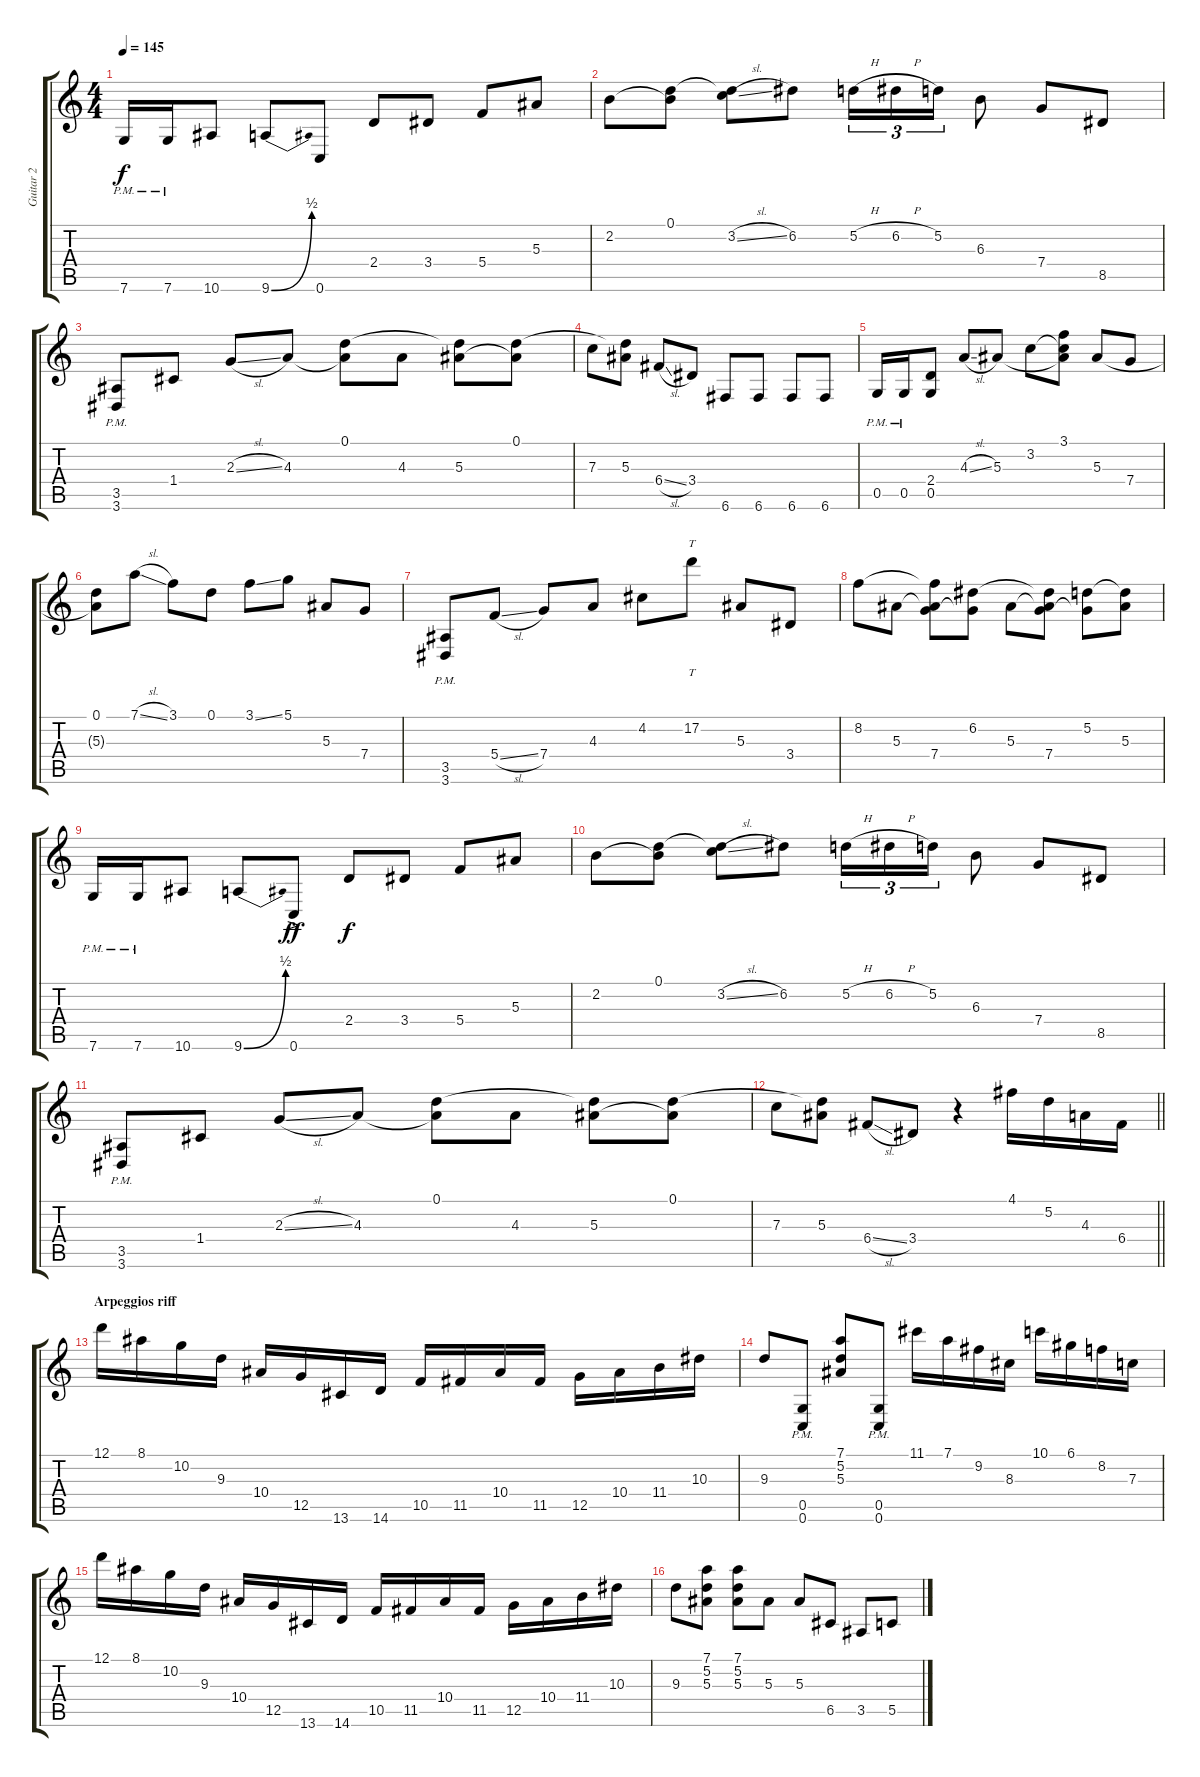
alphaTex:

\track ("Guitar 2" "Guitar 2") {instrument distortionguitar}
\staff {score tabs}
\tuning (D4 A3 F3 C3 G2 C2) {hide}
\ts (4 4)
\tempo 145
\clef g2
\ks c
7.6{pm}.16{dy f} 7.6{pm}.16 10.6.8 9.6{be (bend 0 0 60 2)}.8 0.6.8 2.4.8 3.4.8 5.4.8 5.3.8 |
2.2.8 (0.1 2.2{t}).8 (0.1{t} 3.2{sl}).8 6.2.8 5.2{h}.16{tu (3 2)} 6.2{h}.16{tu (3 2)} 5.2.16{tu (3 2)} 6.3.8 7.4.8 8.5.8 |
(3.5{pm} 3.6{pm}).8 1.4.8 2.3{sl}.8 4.3.8 (0.1 4.3{t}).8 4.3.8 (0.1{t} 5.3).8 (0.1 5.3{t}).8 |
7.3.8 (0.1{t} 5.3).8 6.4{sl}.8 3.4.8 6.6.8 6.6.8 6.6.8 6.6.8 |
0.5{pm}.16 0.5{pm}.16 (2.4 0.5).8 4.3{sl}.8 5.3.8 3.2.8 (3.1 3.2{t} 5.3{t}).8 5.3.8 7.4.8 |
(0.1 5.3{t}).8 7.1{sl}.8 3.1.8 0.1.8 3.1{ss}.8 5.1.8 5.3.8 7.4.8 |
(3.5{pm} 3.6{pm}).8 5.4{sl}.8 7.4.8 4.3.8 4.2.8 17.2.8{tt} 5.3.8 3.4.8 |
8.2.8 5.3.8 (8.2{t} 5.3{t} 7.4).8 (6.2 7.4{t}).8 5.3.8 (6.2{t} 5.3{t} 7.4).8 (5.2 7.4{t}).8 (5.2{t} 5.3).8 |
7.6{pm}.16 7.6{pm}.16 10.6.8 9.6{be (bend 0 0 60 2)}.8 0.6{ac}.8{dy ff} 2.4.8{dy f} 3.4.8 5.4.8 5.3.8 |
2.2.8 (0.1 2.2{t}).8 (0.1{t} 3.2{sl}).8 6.2.8 5.2{h}.16{tu (3 2)} 6.2{h}.16{tu (3 2)} 5.2.16{tu (3 2)} 6.3.8 7.4.8 8.5.8 |
(3.5{pm} 3.6{pm}).8 1.4.8 2.3{sl}.8 4.3.8 (0.1 4.3{t}).8 4.3.8 (0.1{t} 5.3).8 (0.1 5.3{t}).8 |
\barLineRight lightlight
7.3.8 (0.1{t} 5.3).8 6.4{sl}.8 3.4.8 r.4 4.1.16 5.2.16 4.3.16 6.4.16 |
\section ("" "Arpeggios riff")
12.1.16 8.1.16 10.2.16 9.3.16 10.4.16 12.5.16 13.6.16 14.6.16 10.5.16 11.5.16 10.4.16 11.5.16 12.5.16 10.4.16 11.4.16 10.3.16 |
9.3.8 (0.5{pm} 0.6{pm}).8 (7.1 5.2 5.3).8 (0.5{pm} 0.6{pm}).8 11.1.16 7.1.16 9.2.16 8.3.16 10.1.16 6.1.16 8.2.16 7.3.16 |
12.1.16 8.1.16 10.2.16 9.3.16 10.4.16 12.5.16 13.6.16 14.6.16 10.5.16 11.5.16 10.4.16 11.5.16 12.5.16 10.4.16 11.4.16 10.3.16 |
9.3.8 (7.1 5.2 5.3).8 (7.1 5.2 5.3).8 5.3.8 5.3.8 6.5.8 3.5.8 5.5.8
